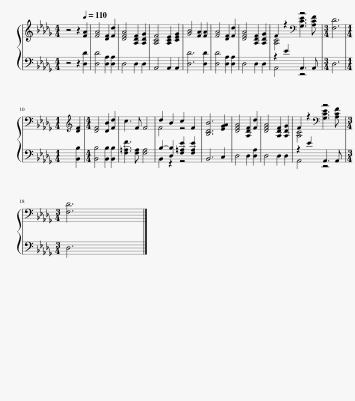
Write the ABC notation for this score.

X:1
%%score { ( 1 3 ) | ( 2 4 ) }
L:1/8
M:4/4
I:linebreak $
K:Db
V:1 treble
V:3 treble
V:2 bass
V:4 bass
V:1
 z4 z2[Q:1/4=110] [FA]2 | [FA]4 [DF]2 [Fd]2 | [DFA]4 [A,DF]2 [A,DG]2 | [A,CF]4 [A,CE]2 [CEG]2 | [GB]4 [FA]2 [FA]2 | %5
 [FA]4 [DF]2 [Fd]2 | [DFA]4 [A,DF]2 [A,DG]2 | F2 z2[K:bass] z4 |[M:3/4] [F,D]6 |$[M:1/4][K:treble] [DF]2 | %10
[M:4/4] [DF]4 [DB]2 [Fd]2 | c3 F F4 | d2 B2 c2 F2 | [B,DB]6 [EGA]2 | [DFA]4 [A,DF]2 [Fd]2 | %15
 [DFA]4 [A,DF]2 [A,DG]2 | F2 z2[K:bass] z4 |$[M:3/4] [F,D]6 |] %18
V:2
 z4 z2 [D,D]2 | [D,D]4 [D,A,]2 [D,A,]2 | D,4 D,2 D,2 | A,,4 A,,2 A,,2 | [D,D]6 [D,D]2 | %5
 [D,D]4 [D,A,]2 [D,A,]2 | D,4 D,2 D,2 | z2 E2 A,,3 A,, |[M:3/4] D,6 |$[M:1/4] [B,,B,]2 | %10
[M:4/4] [B,,B,]4 [B,,B,]2 [B,,B,]2 | [F,=A,F]3 [F,A,] [F,A,]4 | B,2- [D,B,]2 [F,=A,E]2 [F,A,E]2 | B,,6 C,2 | D,4 D,2 [D,A,]2 | %15
 D,4 D,2 D,2 | z2 E2 A,,3 A,, |$[M:3/4] D,6 |] %18
V:3
 x8 | x8 | x8 | x8 | x8 | %5
 x8 | x8 | [A,C]4[K:bass] [G,CE]3 [A,CF] |[M:3/4] x6 |$[M:1/4][K:treble] x2 | %10
[M:4/4] x8 | x8 | F4 z4 | x8 | x8 | %15
 x8 | [A,C]4[K:bass] [G,CE]3 [A,CF] |$[M:3/4] x6 |] %18
V:4
 x8 | x8 | x8 | x8 | x8 | %5
 x8 | x8 | A,,4 z4 |[M:3/4] x6 |$[M:1/4] x2 | %10
[M:4/4] x8 | x8 | B,,2 z2 z4 | x8 | x8 | %15
 x8 | A,,4 z4 |$[M:3/4] x6 |] %18
